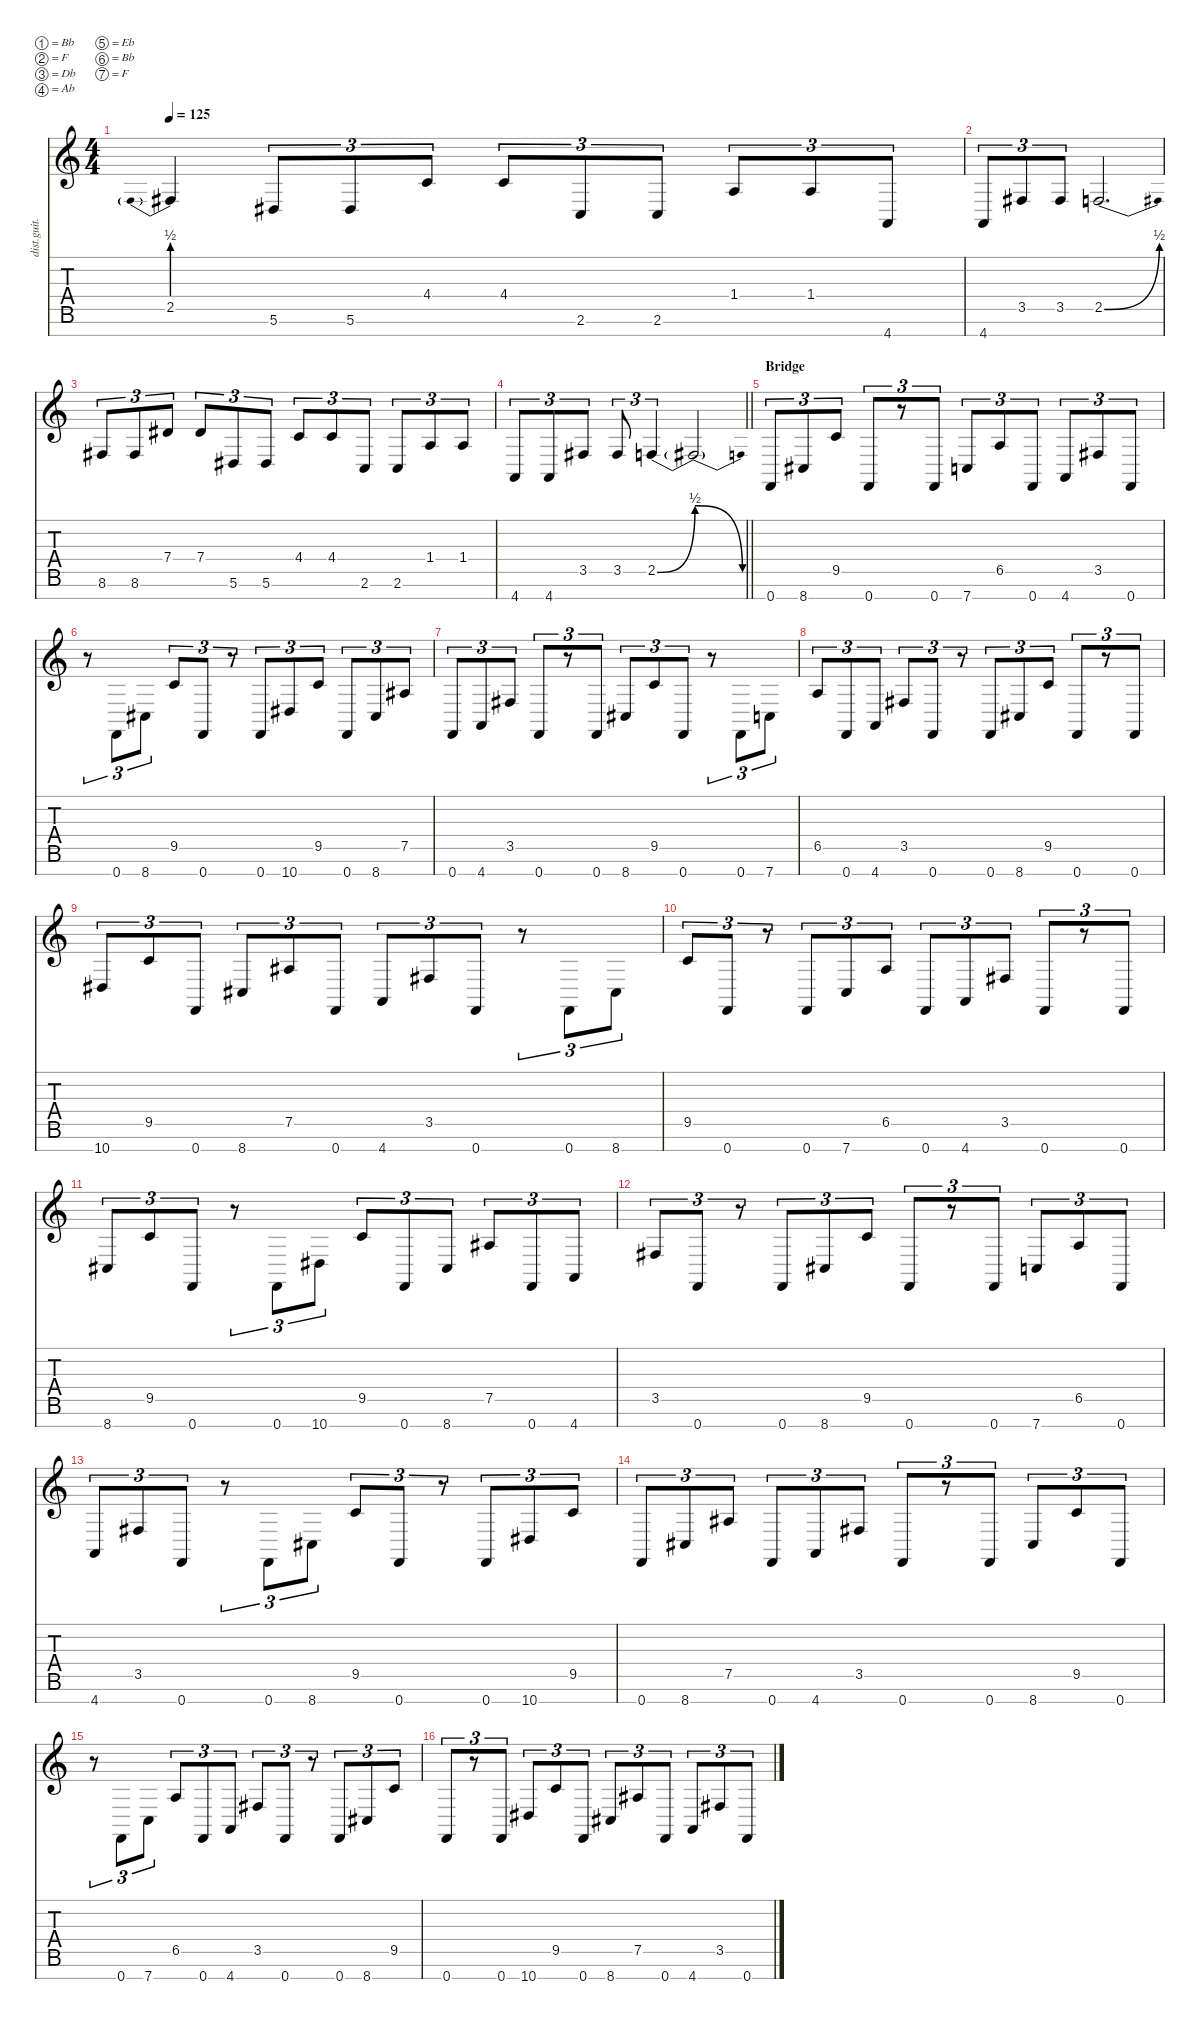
\defaultSystemsLayout 4
\hideDynamics
\bracketExtendMode nobrackets
\track ("8 string GUITAR 2 (Marten Hagstrom)" "dist.guit.") {instrument distortionguitar}
\staff {score tabs}
\tuning (Bb3 F3 Db3 Ab2 Eb2 Bb1 F1)
\ts (4 4)
\tempo 125
\clef g2
\ks c
2.5{be (prebend 0 2 60 2) t}.4{dy f beam Up} 5.6{acc #}.8{tu (3 2) beam Up} 5.6{acc #}.8{tu (3 2) beam Up} 4.4.8{tu (3 2) beam Up} 4.4.8{tu (3 2) beam Up} 2.6.8{tu (3 2) beam Up} 2.6.8{tu (3 2) beam Up} 1.4.8{tu (3 2) beam Up} 1.4.8{tu (3 2) beam Up} 4.7.8{tu (3 2) beam Up} |
4.7.8{tu (3 2) beam Up} 3.5{acc #}.8{tu (3 2) beam Up} 3.5{acc #}.8{tu (3 2) beam Up} 2.5{be (bend 0 0 60 2)}.2{d beam Up} |
8.6{acc #}.8{tu (3 2) beam Up} 8.6{acc #}.8{tu (3 2) beam Up} 7.4{acc #}.8{tu (3 2) beam Up} 7.4{acc #}.8{tu (3 2) beam Up} 5.6{acc #}.8{tu (3 2) beam Up} 5.6{acc #}.8{tu (3 2) beam Up} 4.4.8{tu (3 2) beam Up} 4.4.8{tu (3 2) beam Up} 2.6.8{tu (3 2) beam Up} 2.6.8{tu (3 2) beam Up} 1.4.8{tu (3 2) beam Up} 1.4.8{tu (3 2) beam Up} |
\barLineRight lightlight
4.7.8{tu (3 2) beam Up} 4.7.8{tu (3 2) beam Up} 3.5{acc #}.8{tu (3 2) beam Up} 3.5{acc #}.8{tu (3 2) beam Up} 2.5{be (bend 0 0 60 2)}.4{tu (3 2) beam Up} 2.5{be (release 0 2 60 0) t}.2{beam Up} |
\section ("" "Bridge")
0.7.8{tu (3 2) beam Up} 8.7{acc #}.8{tu (3 2) beam Up} 9.5.8{tu (3 2) beam Up} 0.7.8{tu (3 2) beam Up} r.8{tu (3 2) beam Up} 0.7.8{tu (3 2) beam Up} 7.7.8{tu (3 2) beam Up} 6.5.8{tu (3 2) beam Up} 0.7.8{tu (3 2) beam Up} 4.7.8{tu (3 2) beam Up} 3.5{acc #}.8{tu (3 2) beam Up} 0.7.8{tu (3 2) beam Up} |
r.8{tu (3 2) beam Down} 0.7.8{tu (3 2) beam Up} 8.7{acc #}.8{tu (3 2) beam Up} 9.5.8{tu (3 2) beam Up} 0.7.8{tu (3 2) beam Up} r.8{tu (3 2) beam Down} 0.7.8{tu (3 2) beam Up} 10.7{acc #}.8{tu (3 2) beam Up} 9.5.8{tu (3 2) beam Up} 0.7.8{tu (3 2) beam Up} 8.7{acc #}.8{tu (3 2) beam Up} 7.5{acc #}.8{tu (3 2) beam Up} |
0.7.8{tu (3 2) beam Up} 4.7.8{tu (3 2) beam Up} 3.5{acc #}.8{tu (3 2) beam Up} 0.7.8{tu (3 2) beam Up} r.8{tu (3 2) beam Up} 0.7.8{tu (3 2) beam Up} 8.7{acc #}.8{tu (3 2) beam Up} 9.5.8{tu (3 2) beam Up} 0.7.8{tu (3 2) beam Up} r.8{tu (3 2) beam Down} 0.7.8{tu (3 2) beam Up} 7.7.8{tu (3 2) beam Up} |
6.5.8{tu (3 2) beam Up} 0.7.8{tu (3 2) beam Up} 4.7.8{tu (3 2) beam Up} 3.5{acc #}.8{tu (3 2) beam Up} 0.7.8{tu (3 2) beam Up} r.8{tu (3 2) beam Down} 0.7.8{tu (3 2) beam Up} 8.7{acc #}.8{tu (3 2) beam Up} 9.5.8{tu (3 2) beam Up} 0.7.8{tu (3 2) beam Up} r.8{tu (3 2) beam Up} 0.7.8{tu (3 2) beam Up} |
10.7{acc #}.8{tu (3 2) beam Up} 9.5.8{tu (3 2) beam Up} 0.7.8{tu (3 2) beam Up} 8.7{acc #}.8{tu (3 2) beam Up} 7.5{acc #}.8{tu (3 2) beam Up} 0.7.8{tu (3 2) beam Up} 4.7.8{tu (3 2) beam Up} 3.5{acc #}.8{tu (3 2) beam Up} 0.7.8{tu (3 2) beam Up} r.8{tu (3 2) beam Down} 0.7.8{tu (3 2) beam Up} 8.7{acc #}.8{tu (3 2) beam Up} |
9.5.8{tu (3 2) beam Up} 0.7.8{tu (3 2) beam Up} r.8{tu (3 2) beam Down} 0.7.8{tu (3 2) beam Up} 7.7.8{tu (3 2) beam Up} 6.5.8{tu (3 2) beam Up} 0.7.8{tu (3 2) beam Up} 4.7.8{tu (3 2) beam Up} 3.5{acc #}.8{tu (3 2) beam Up} 0.7.8{tu (3 2) beam Up} r.8{tu (3 2) beam Up} 0.7.8{tu (3 2) beam Up} |
8.7{acc #}.8{tu (3 2) beam Up} 9.5.8{tu (3 2) beam Up} 0.7.8{tu (3 2) beam Up} r.8{tu (3 2) beam Down} 0.7.8{tu (3 2) beam Up} 10.7{acc #}.8{tu (3 2) beam Up} 9.5.8{tu (3 2) beam Up} 0.7.8{tu (3 2) beam Up} 8.7{acc #}.8{tu (3 2) beam Up} 7.5{acc #}.8{tu (3 2) beam Up} 0.7.8{tu (3 2) beam Up} 4.7.8{tu (3 2) beam Up} |
3.5{acc #}.8{tu (3 2) beam Up} 0.7.8{tu (3 2) beam Up} r.8{tu (3 2) beam Down} 0.7.8{tu (3 2) beam Up} 8.7{acc #}.8{tu (3 2) beam Up} 9.5.8{tu (3 2) beam Up} 0.7.8{tu (3 2) beam Up} r.8{tu (3 2) beam Up} 0.7.8{tu (3 2) beam Up} 7.7.8{tu (3 2) beam Up} 6.5.8{tu (3 2) beam Up} 0.7.8{tu (3 2) beam Up} |
4.7.8{tu (3 2) beam Up} 3.5{acc #}.8{tu (3 2) beam Up} 0.7.8{tu (3 2) beam Up} r.8{tu (3 2) beam Down} 0.7.8{tu (3 2) beam Up} 8.7{acc #}.8{tu (3 2) beam Up} 9.5.8{tu (3 2) beam Up} 0.7.8{tu (3 2) beam Up} r.8{tu (3 2) beam Down} 0.7.8{tu (3 2) beam Up} 10.7{acc #}.8{tu (3 2) beam Up} 9.5.8{tu (3 2) beam Up} |
0.7.8{tu (3 2) beam Up} 8.7{acc #}.8{tu (3 2) beam Up} 7.5{acc #}.8{tu (3 2) beam Up} 0.7.8{tu (3 2) beam Up} 4.7.8{tu (3 2) beam Up} 3.5{acc #}.8{tu (3 2) beam Up} 0.7.8{tu (3 2) beam Up} r.8{tu (3 2) beam Up} 0.7.8{tu (3 2) beam Up} 8.7{acc #}.8{tu (3 2) beam Up} 9.5.8{tu (3 2) beam Up} 0.7.8{tu (3 2) beam Up} |
r.8{tu (3 2) beam Down} 0.7.8{tu (3 2) beam Up} 7.7.8{tu (3 2) beam Up} 6.5.8{tu (3 2) beam Up} 0.7.8{tu (3 2) beam Up} 4.7.8{tu (3 2) beam Up} 3.5{acc #}.8{tu (3 2) beam Up} 0.7.8{tu (3 2) beam Up} r.8{tu (3 2) beam Down} 0.7.8{tu (3 2) beam Up} 8.7{acc #}.8{tu (3 2) beam Up} 9.5.8{tu (3 2) beam Up} |
0.7.8{tu (3 2) beam Up} r.8{tu (3 2) beam Up} 0.7.8{tu (3 2) beam Up} 10.7{acc #}.8{tu (3 2) beam Up} 9.5.8{tu (3 2) beam Up} 0.7.8{tu (3 2) beam Up} 8.7{acc #}.8{tu (3 2) beam Up} 7.5{acc #}.8{tu (3 2) beam Up} 0.7.8{tu (3 2) beam Up} 4.7.8{tu (3 2) beam Up} 3.5{acc #}.8{tu (3 2) beam Up} 0.7.8{tu (3 2) beam Up}
